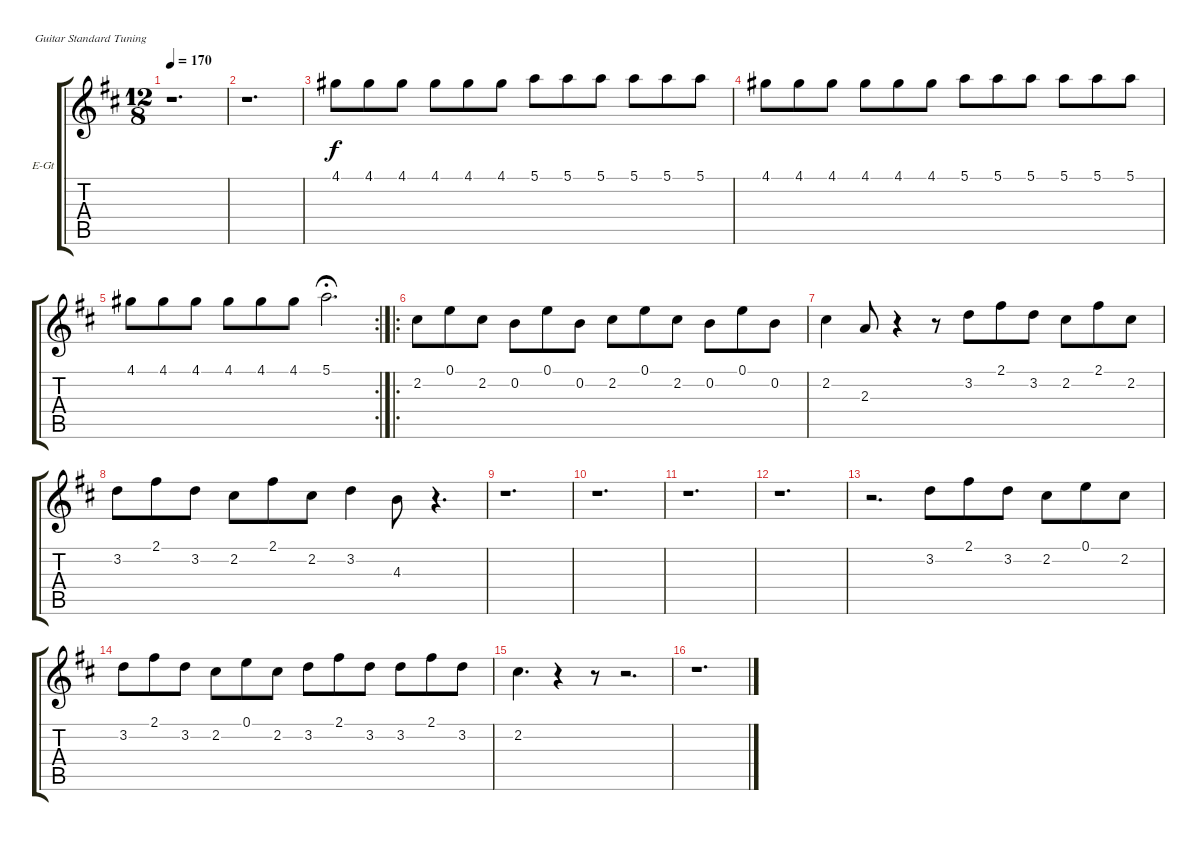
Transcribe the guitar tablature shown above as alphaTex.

\defaultSystemsLayout 4
\bracketExtendMode groupsimilarinstruments
\firstSystemTrackNameOrientation horizontal
\otherSystemsTrackNameOrientation horizontal
\track ("Electric Guitar" "E-Gt") {instrument electricguitarclean}
\staff {score tabs}
\tuning (E4 B3 G3 D3 A2 E2)
\ts (12 8)
\tempo 170
\clef g2
\ks d
r.1{d dy f} |
r.1{d} |
4.1.8 4.1.8 4.1.8 4.1.8 4.1.8 4.1.8 5.1.8 5.1.8 5.1.8 5.1.8 5.1.8 5.1.8 |
4.1.8 4.1.8 4.1.8 4.1.8 4.1.8 4.1.8 5.1.8 5.1.8 5.1.8 5.1.8 5.1.8 5.1.8 |
\rc 2
4.1.8 4.1.8 4.1.8 4.1.8 4.1.8 4.1.8 5.1.2{d fermata (medium 0.5)} |
\ro
2.2.8 0.1.8 2.2.8 0.2.8 0.1.8 0.2.8 2.2.8 0.1.8 2.2.8 0.2.8 0.1.8 0.2.8 |
2.2.4 2.3.8 r.4 r.8 3.2.8 2.1.8 3.2.8 2.2.8 2.1.8 2.2.8 |
3.2.8 2.1.8 3.2.8 2.2.8 2.1.8 2.2.8 3.2.4 4.3.8 r.4{d} |
r.1{d} |
r.1{d} |
r.1{d} |
r.1{d} |
r.2{d} 3.2.8 2.1.8 3.2.8 2.2.8 0.1.8 2.2.8 |
3.2.8 2.1.8 3.2.8 2.2.8 0.1.8 2.2.8 3.2.8 2.1.8 3.2.8 3.2.8 2.1.8 3.2.8 |
2.2.4{d} r.4 r.8 r.2{d} |
r.1{d}
